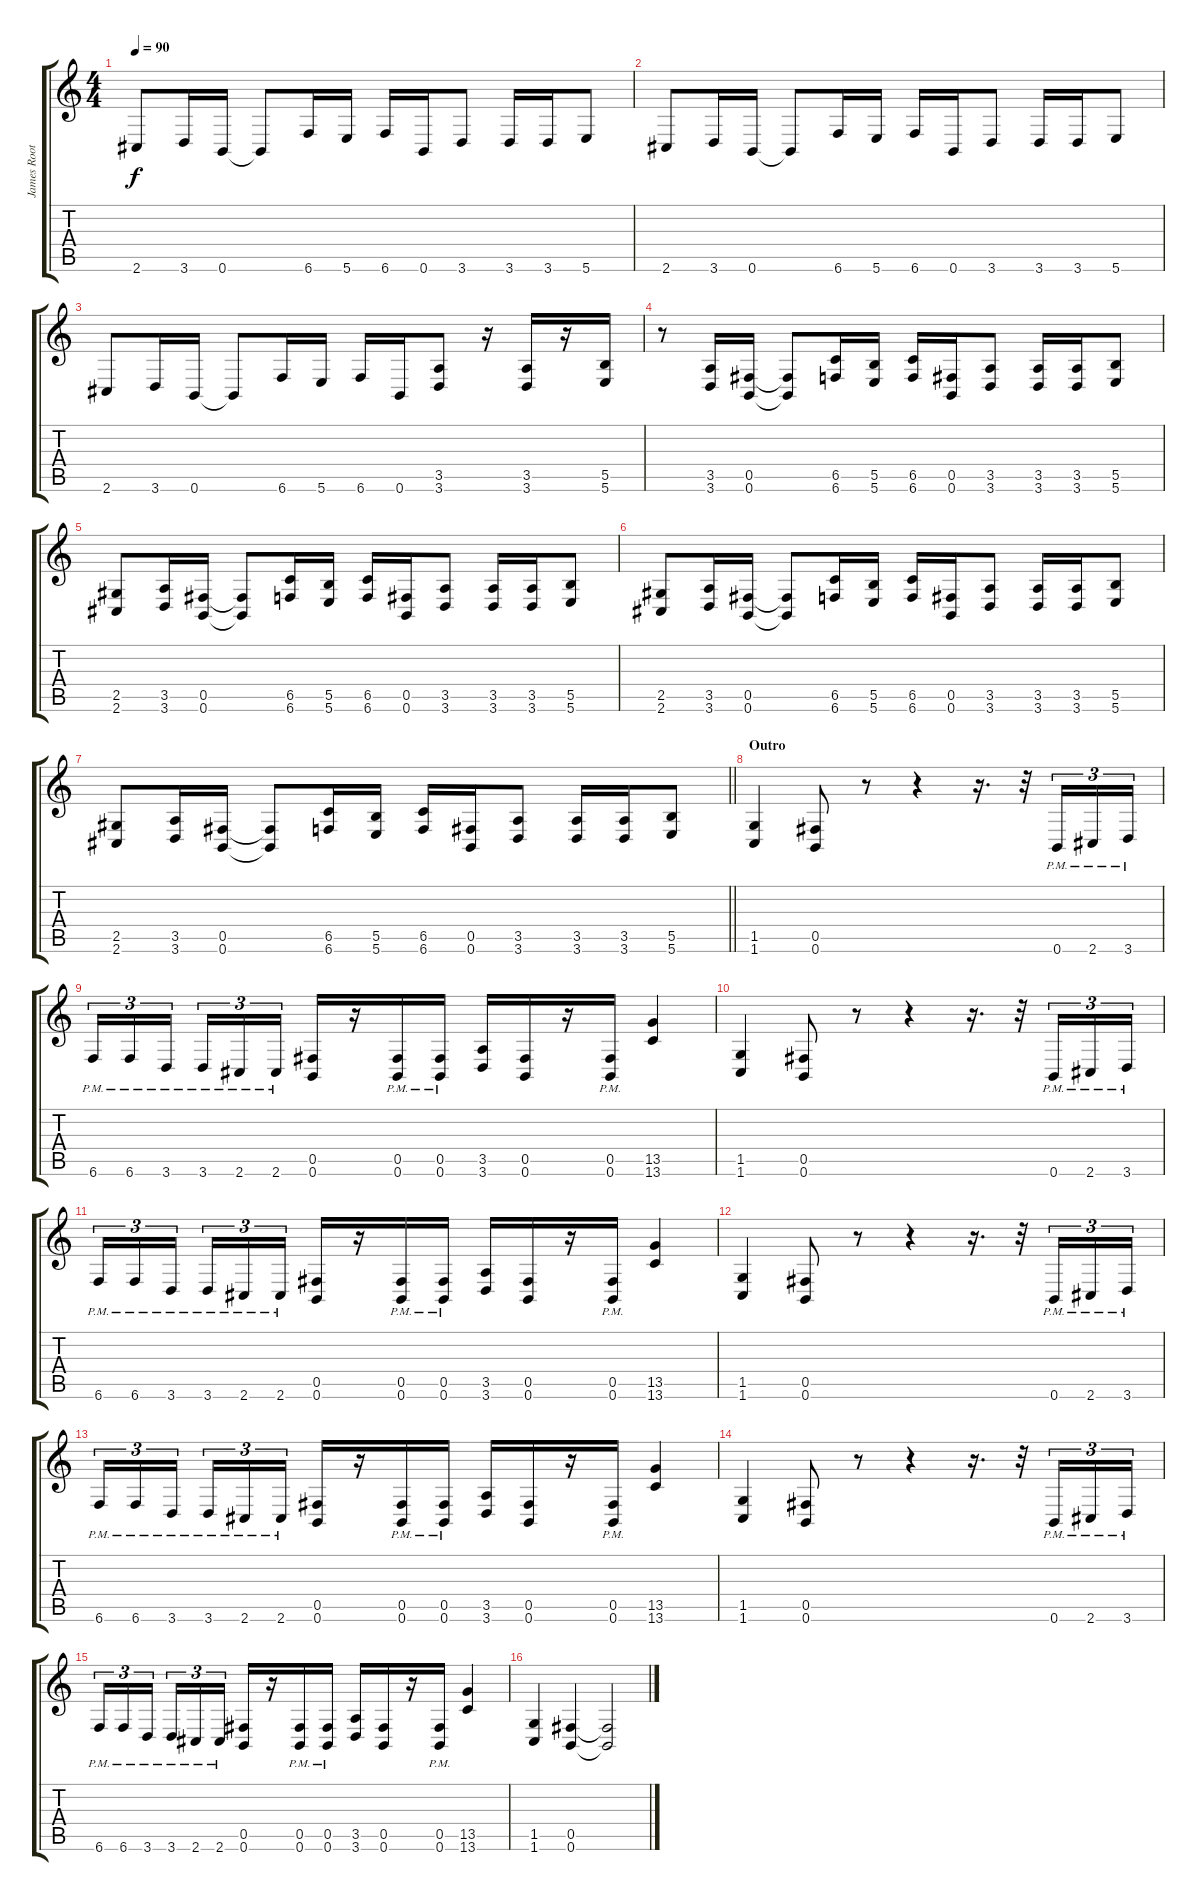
\track ("James Root" "James Root") {instrument distortionguitar}
\staff {score tabs}
\tuning (Db4 Ab3 E3 B2 Gb2 B1) {hide}
\ts (4 4)
\tempo 90
\clef g2
\ks c
2.6.8{dy f} 3.6.16 0.6.16 0.6{t}.8 6.6.16 5.6.16 6.6.16 0.6.16 3.6.8 3.6.16 3.6.16 5.6.8 |
2.6.8 3.6.16 0.6.16 0.6{t}.8 6.6.16 5.6.16 6.6.16 0.6.16 3.6.8 3.6.16 3.6.16 5.6.8 |
2.6.8 3.6.16 0.6.16 0.6{t}.8 6.6.16 5.6.16 6.6.16 0.6.16 (3.5 3.6).8 r.16 (3.5 3.6).16 r.16 (5.5 5.6).16 |
r.8 (3.5 3.6).16 (0.5 0.6).16 (0.5{t} 0.6{t}).8 (6.5 6.6).16 (5.5 5.6).16 (6.5 6.6).16 (0.5 0.6).16 (3.5 3.6).8 (3.5 3.6).16 (3.5 3.6).16 (5.5 5.6).8 |
(2.5 2.6).8 (3.5 3.6).16 (0.5 0.6).16 (0.5{t} 0.6{t}).8 (6.5 6.6).16 (5.5 5.6).16 (6.5 6.6).16 (0.5 0.6).16 (3.5 3.6).8 (3.5 3.6).16 (3.5 3.6).16 (5.5 5.6).8 |
(2.5 2.6).8 (3.5 3.6).16 (0.5 0.6).16 (0.5{t} 0.6{t}).8 (6.5 6.6).16 (5.5 5.6).16 (6.5 6.6).16 (0.5 0.6).16 (3.5 3.6).8 (3.5 3.6).16 (3.5 3.6).16 (5.5 5.6).8 |
\barLineRight lightlight
(2.5 2.6).8 (3.5 3.6).16 (0.5 0.6).16 (0.5{t} 0.6{t}).8 (6.5 6.6).16 (5.5 5.6).16 (6.5 6.6).16 (0.5 0.6).16 (3.5 3.6).8 (3.5 3.6).16 (3.5 3.6).16 (5.5 5.6).8 |
\section ("" "Outro")
(1.5 1.6).4 (0.5 0.6).8 r.8 r.4 r.16{d} r.32 0.6{pm}.16{tu (3 2)} 2.6{pm}.16{tu (3 2)} 3.6{pm}.16{tu (3 2)} |
6.6{pm}.16{tu (3 2)} 6.6{pm}.16{tu (3 2)} 3.6{pm}.16{tu (3 2) beam splitsecondary} 3.6{pm}.16{tu (3 2)} 2.6{pm}.16{tu (3 2)} 2.6{pm}.16{tu (3 2)} (0.5 0.6).16 r.16 (0.5{pm} 0.6{pm}).16 (0.5{pm} 0.6{pm}).16 (3.5 3.6).16 (0.5 0.6).16 r.16 (0.5{pm} 0.6{pm}).16 (13.5 13.6).4 |
(1.5 1.6).4 (0.5 0.6).8 r.8 r.4 r.16{d} r.32 0.6{pm}.16{tu (3 2)} 2.6{pm}.16{tu (3 2)} 3.6{pm}.16{tu (3 2)} |
6.6{pm}.16{tu (3 2)} 6.6{pm}.16{tu (3 2)} 3.6{pm}.16{tu (3 2) beam splitsecondary} 3.6{pm}.16{tu (3 2)} 2.6{pm}.16{tu (3 2)} 2.6{pm}.16{tu (3 2)} (0.5 0.6).16 r.16 (0.5{pm} 0.6{pm}).16 (0.5{pm} 0.6{pm}).16 (3.5 3.6).16 (0.5 0.6).16 r.16 (0.5{pm} 0.6{pm}).16 (13.5 13.6).4 |
(1.5 1.6).4 (0.5 0.6).8 r.8 r.4 r.16{d} r.32 0.6{pm}.16{tu (3 2)} 2.6{pm}.16{tu (3 2)} 3.6{pm}.16{tu (3 2)} |
6.6{pm}.16{tu (3 2)} 6.6{pm}.16{tu (3 2)} 3.6{pm}.16{tu (3 2) beam splitsecondary} 3.6{pm}.16{tu (3 2)} 2.6{pm}.16{tu (3 2)} 2.6{pm}.16{tu (3 2)} (0.5 0.6).16 r.16 (0.5{pm} 0.6{pm}).16 (0.5{pm} 0.6{pm}).16 (3.5 3.6).16 (0.5 0.6).16 r.16 (0.5{pm} 0.6{pm}).16 (13.5 13.6).4 |
(1.5 1.6).4 (0.5 0.6).8 r.8 r.4 r.16{d} r.32 0.6{pm}.16{tu (3 2)} 2.6{pm}.16{tu (3 2)} 3.6{pm}.16{tu (3 2)} |
6.6{pm}.16{tu (3 2)} 6.6{pm}.16{tu (3 2)} 3.6{pm}.16{tu (3 2) beam splitsecondary} 3.6{pm}.16{tu (3 2)} 2.6{pm}.16{tu (3 2)} 2.6{pm}.16{tu (3 2)} (0.5 0.6).16 r.16 (0.5{pm} 0.6{pm}).16 (0.5{pm} 0.6{pm}).16 (3.5 3.6).16 (0.5 0.6).16 r.16 (0.5{pm} 0.6{pm}).16 (13.5 13.6).4 |
(1.5 1.6).4 (0.5 0.6).4 (0.5{t} 0.6{t}).2
